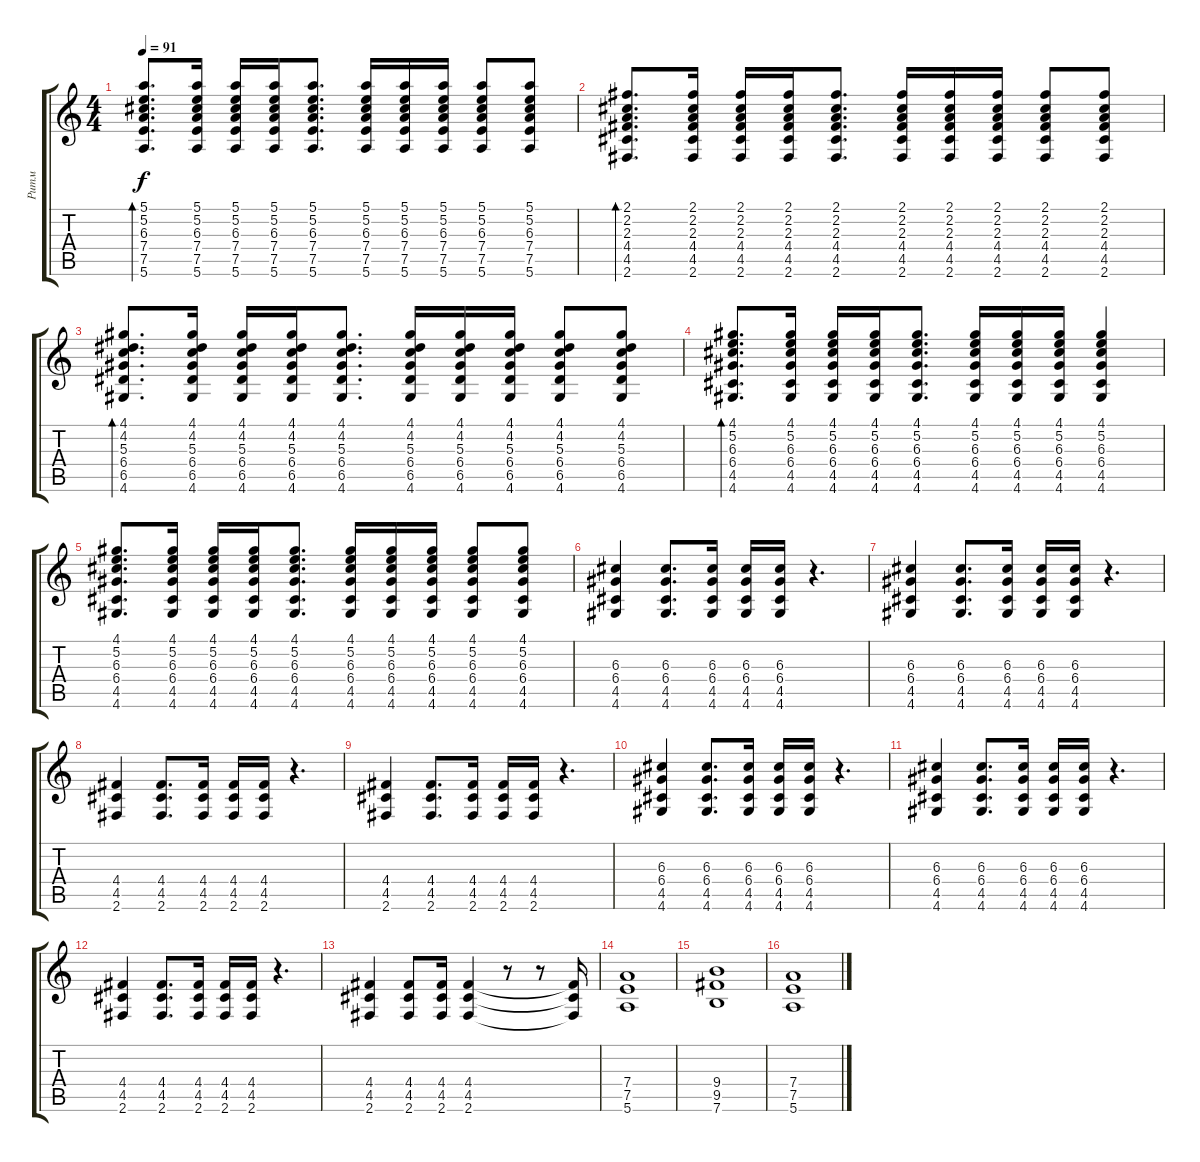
\track ("Ритм" "Ритм") {instrument acousticguitarsteel}
\staff {score tabs}
\tuning (E4 B3 G3 D3 A2 E2) {hide}
\ts (4 4)
\tempo 91
\clef g2
\ks c
(5.1 5.2 6.3 7.4 7.5 5.6).8{d bd 60 dy f} (5.1 5.2 6.3 7.4 7.5 5.6).16 (5.1 5.2 6.3 7.4 7.5 5.6).16 (5.1 5.2 6.3 7.4 7.5 5.6).16 (5.1 5.2 6.3 7.4 7.5 5.6).8{d} (5.1 5.2 6.3 7.4 7.5 5.6).16 (5.1 5.2 6.3 7.4 7.5 5.6).16 (5.1 5.2 6.3 7.4 7.5 5.6).16 (5.1 5.2 6.3 7.4 7.5 5.6).8 (5.1 5.2 6.3 7.4 7.5 5.6).8 |
(2.1 2.2 2.3 4.4 4.5 2.6).8{d bd 60} (2.1 2.2 2.3 4.4 4.5 2.6).16 (2.1 2.2 2.3 4.4 4.5 2.6).16 (2.1 2.2 2.3 4.4 4.5 2.6).16 (2.1 2.2 2.3 4.4 4.5 2.6).8{d} (2.1 2.2 2.3 4.4 4.5 2.6).16 (2.1 2.2 2.3 4.4 4.5 2.6).16 (2.1 2.2 2.3 4.4 4.5 2.6).16 (2.1 2.2 2.3 4.4 4.5 2.6).8 (2.1 2.2 2.3 4.4 4.5 2.6).8 |
(4.1 4.2 5.3 6.4 6.5 4.6).8{d bd 60} (4.1 4.2 5.3 6.4 6.5 4.6).16 (4.1 4.2 5.3 6.4 6.5 4.6).16 (4.1 4.2 5.3 6.4 6.5 4.6).16 (4.1 4.2 5.3 6.4 6.5 4.6).8{d} (4.1 4.2 5.3 6.4 6.5 4.6).16 (4.1 4.2 5.3 6.4 6.5 4.6).16 (4.1 4.2 5.3 6.4 6.5 4.6).16 (4.1 4.2 5.3 6.4 6.5 4.6).8 (4.1 4.2 5.3 6.4 6.5 4.6).8 |
(4.1 5.2 6.3 6.4 4.5 4.6).8{d bd 60} (4.1 5.2 6.3 6.4 4.5 4.6).16 (4.1 5.2 6.3 6.4 4.5 4.6).16 (4.1 5.2 6.3 6.4 4.5 4.6).16 (4.1 5.2 6.3 6.4 4.5 4.6).8{d} (4.1 5.2 6.3 6.4 4.5 4.6).16 (4.1 5.2 6.3 6.4 4.5 4.6).16 (4.1 5.2 6.3 6.4 4.5 4.6).16 (4.1 5.2 6.3 6.4 4.5 4.6).4 |
(4.1 5.2 6.3 6.4 4.5 4.6).8{d} (4.1 5.2 6.3 6.4 4.5 4.6).16 (4.1 5.2 6.3 6.4 4.5 4.6).16 (4.1 5.2 6.3 6.4 4.5 4.6).16 (4.1 5.2 6.3 6.4 4.5 4.6).8{d} (4.1 5.2 6.3 6.4 4.5 4.6).16 (4.1 5.2 6.3 6.4 4.5 4.6).16 (4.1 5.2 6.3 6.4 4.5 4.6).16 (4.1 5.2 6.3 6.4 4.5 4.6).8 (4.1 5.2 6.3 6.4 4.5 4.6).8 |
(6.3 6.4 4.5 4.6).4{volume 12 instrument distortionguitar} (6.3 6.4 4.5 4.6).8{d} (6.3 6.4 4.5 4.6).16 (6.3 6.4 4.5 4.6).16 (6.3 6.4 4.5 4.6).16 r.4{d} |
(6.3 6.4 4.5 4.6).4 (6.3 6.4 4.5 4.6).8{d} (6.3 6.4 4.5 4.6).16 (6.3 6.4 4.5 4.6).16 (6.3 6.4 4.5 4.6).16 r.4{d} |
(4.4 4.5 2.6).4 (4.4 4.5 2.6).8{d} (4.4 4.5 2.6).16 (4.4 4.5 2.6).16 (4.4 4.5 2.6).16 r.4{d} |
(4.4 4.5 2.6).4 (4.4 4.5 2.6).8{d} (4.4 4.5 2.6).16 (4.4 4.5 2.6).16 (4.4 4.5 2.6).16 r.4{d} |
(6.3 6.4 4.5 4.6).4 (6.3 6.4 4.5 4.6).8{d} (6.3 6.4 4.5 4.6).16 (6.3 6.4 4.5 4.6).16 (6.3 6.4 4.5 4.6).16 r.4{d} |
(6.3 6.4 4.5 4.6).4 (6.3 6.4 4.5 4.6).8{d} (6.3 6.4 4.5 4.6).16 (6.3 6.4 4.5 4.6).16 (6.3 6.4 4.5 4.6).16 r.4{d} |
(4.4 4.5 2.6).4 (4.4 4.5 2.6).8{d} (4.4 4.5 2.6).16 (4.4 4.5 2.6).16 (4.4 4.5 2.6).16 r.4{d} |
(4.4 4.5 2.6).4 (4.4 4.5 2.6).8 (4.4 4.5 2.6).16 (4.4 4.5 2.6).4 r.8 r.8 (4.4{t} 4.5{t} 2.6{t}).16 |
(7.4 7.5 5.6).1 |
(9.4 9.5 7.6).1 |
(7.4 7.5 5.6).1
